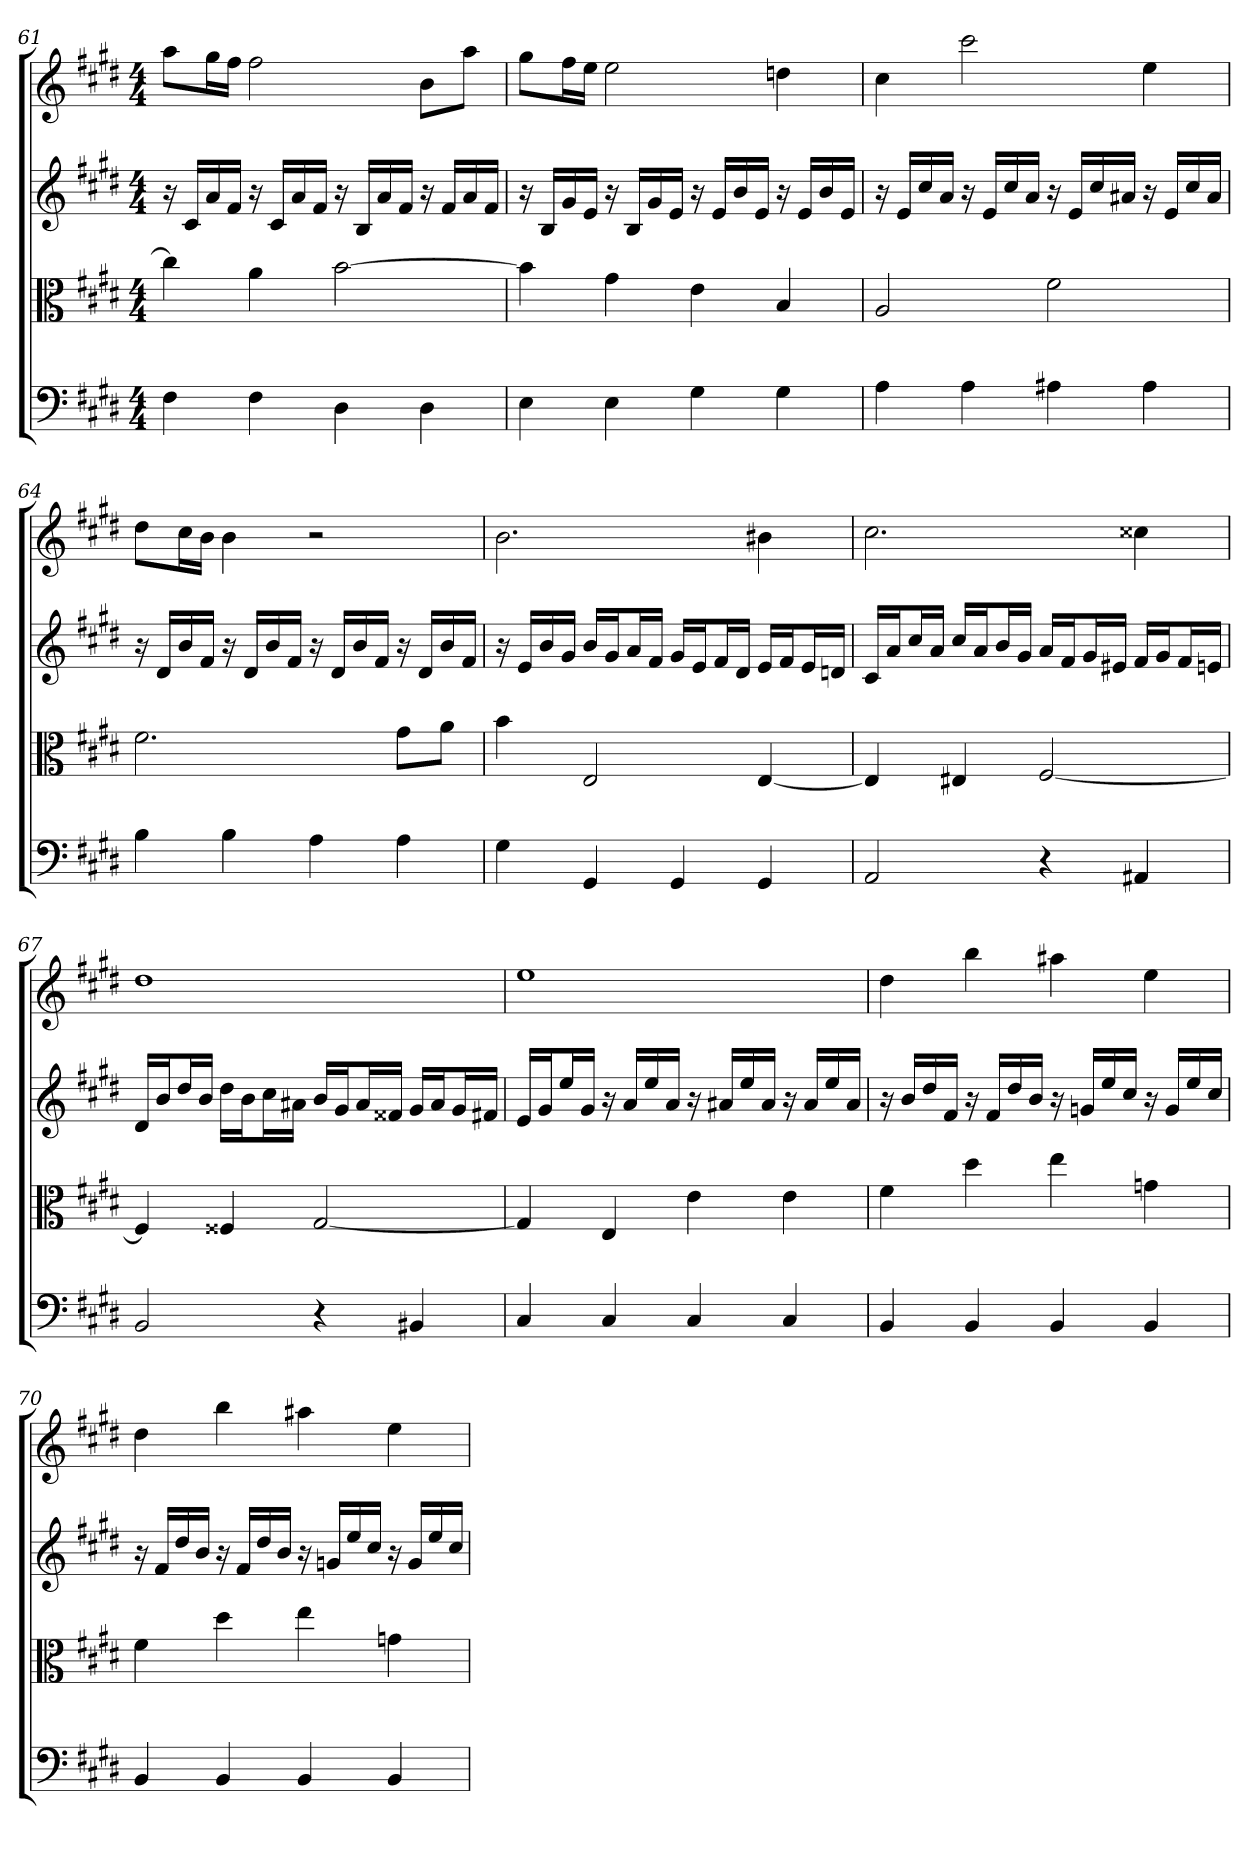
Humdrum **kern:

**kern	**kern	**kern	**kern
*part4	*part3	*part2	*part1
*staff4	*staff3	*staff2	*staff1
*clefF4	*clefC3	*clefG2	*clefG2
*k[f#c#g#d#]	*k[f#c#g#d#]	*k[f#c#g#d#]	*k[f#c#g#d#]
*E:	*E:	*E:	*E:
*M4/4	*M4/4	*M4/4	*M4/4
=61	=61	=61	=61
4F#	4cc#]	16r	8aa\L
.	.	16c#/LL	.
.	.	16a/	16gg#\L
.	.	16f#/JJ	16ff#\JJ
4F#	4a	16r	2ff#
.	.	16c#/LL	.
.	.	16a/	.
.	.	16f#/JJ	.
4D#	[2b	16r	.
.	.	16B/LL	.
.	.	16a/	.
.	.	16f#/JJ	.
4D#	.	16r	8b\L
.	.	16f#/LL	.
.	.	16a/	8aa\J
.	.	16f#/JJ	.
=62	=62	=62	=62
4E	4b]	16r	8gg#\L
.	.	16B/LL	.
.	.	16g#/	16ff#\L
.	.	16e/JJ	16ee\JJ
4E	4g#	16r	2ee
.	.	16B/LL	.
.	.	16g#/	.
.	.	16e/JJ	.
4G#	4e	16r	.
.	.	16e/LL	.
.	.	16b/	.
.	.	16e/JJ	.
4G#	4B	16r	4ddn
.	.	16e/LL	.
.	.	16b/	.
.	.	16e/JJ	.
=63	=63	=63	=63
4A	2A	16r	4cc#
.	.	16e/LL	.
.	.	16cc#/	.
.	.	16a/JJ	.
4A	.	16r	2ccc#
.	.	16e/LL	.
.	.	16cc#/	.
.	.	16a/JJ	.
4A#X	2f#	16r	.
.	.	16e/LL	.
.	.	16cc#/	.
.	.	16a#X/JJ	.
4A#	.	16r	4ee
.	.	16e/LL	.
.	.	16cc#/	.
.	.	16a#/JJ	.
=64	=64	=64	=64
4B	2.f#	16r	8dd#\L
.	.	16d#/LL	.
.	.	16b/	16cc#\L
.	.	16f#/JJ	16b\JJ
4B	.	16r	4b
.	.	16d#/LL	.
.	.	16b/	.
.	.	16f#/JJ	.
4A	.	16r	2r
.	.	16d#/LL	.
.	.	16b/	.
.	.	16f#/JJ	.
4A	8g#\L	16r	.
.	.	16d#/LL	.
.	8a\J	16b/	.
.	.	16f#/JJ	.
=65	=65	=65	=65
4G#	4b	16r	2.b
.	.	16e/LL	.
.	.	16b/	.
.	.	16g#/JJ	.
4GG#	2E	16b/LL	.
.	.	16g#/J	.
.	.	16a/L	.
.	.	16f#/JJ	.
4GG#	.	16g#/LL	.
.	.	16e/J	.
.	.	16f#/L	.
.	.	16d#/JJ	.
4GG#	[4E	16e/LL	4b#X
.	.	16f#/J	.
.	.	16e/L	.
.	.	16dn/JJ	.
=66	=66	=66	=66
2AA	4E]	16c#/LL	2.cc#
.	.	16a/J	.
.	.	16cc#/L	.
.	.	16a/JJ	.
.	4E#X	16cc#/LL	.
.	.	16a/J	.
.	.	16b/L	.
.	.	16g#/JJ	.
4r	[2F#	16a/LL	.
.	.	16f#/J	.
.	.	16g#/L	.
.	.	16e#X/JJ	.
4AA#X	.	16f#/LL	4cc##X
.	.	16g#/J	.
.	.	16f#/L	.
.	.	16en/JJ	.
=67	=67	=67	=67
2BB	4F#]	16d#/LL	1dd#
.	.	16b/J	.
.	.	16dd#/L	.
.	.	16b/JJ	.
.	4F##X	16dd#\LL	.
.	.	16b\J	.
.	.	16cc#\L	.
.	.	16a#X\JJ	.
4r	[2G#	16b/LL	.
.	.	16g#/J	.
.	.	16a#/L	.
.	.	16f##X/JJ	.
4BB#X	.	16g#/LL	.
.	.	16a#/J	.
.	.	16g#/L	.
.	.	16f#X/JJ	.
=68	=68	=68	=68
4C#	4G#]	16e/LL	1ee
.	.	16g#/J	.
.	.	16ee/L	.
.	.	16g#/JJ	.
4C#	4E	16r	.
.	.	16a/LL	.
.	.	16ee/	.
.	.	16a/JJ	.
4C#	4e	16r	.
.	.	16a#X/LL	.
.	.	16ee/	.
.	.	16a#/JJ	.
4C#	4e	16r	.
.	.	16a#/LL	.
.	.	16ee/	.
.	.	16a#/JJ	.
=69	=69	=69	=69
4BB	4f#	16r	4dd#
.	.	16b/LL	.
.	.	16dd#/	.
.	.	16f#/JJ	.
4BB	4dd#	16r	4bb
.	.	16f#/LL	.
.	.	16dd#/	.
.	.	16b/JJ	.
4BB	4ee	16r	4aa#X
.	.	16gn/LL	.
.	.	16ee/	.
.	.	16cc#/JJ	.
4BB	4gn	16r	4ee
.	.	16g/LL	.
.	.	16ee/	.
.	.	16cc#/JJ	.
=70	=70	=70	=70
4BB	4f#	16r	4dd#
.	.	16f#/LL	.
.	.	16dd#/	.
.	.	16b/JJ	.
4BB	4dd#	16r	4bb
.	.	16f#/LL	.
.	.	16dd#/	.
.	.	16b/JJ	.
4BB	4ee	16r	4aa#X
.	.	16gn/LL	.
.	.	16ee/	.
.	.	16cc#/JJ	.
4BB	4gn	16r	4ee
.	.	16g/LL	.
.	.	16ee/	.
.	.	16cc#/JJ	.
=	=	=	=
*-	*-	*-	*-
